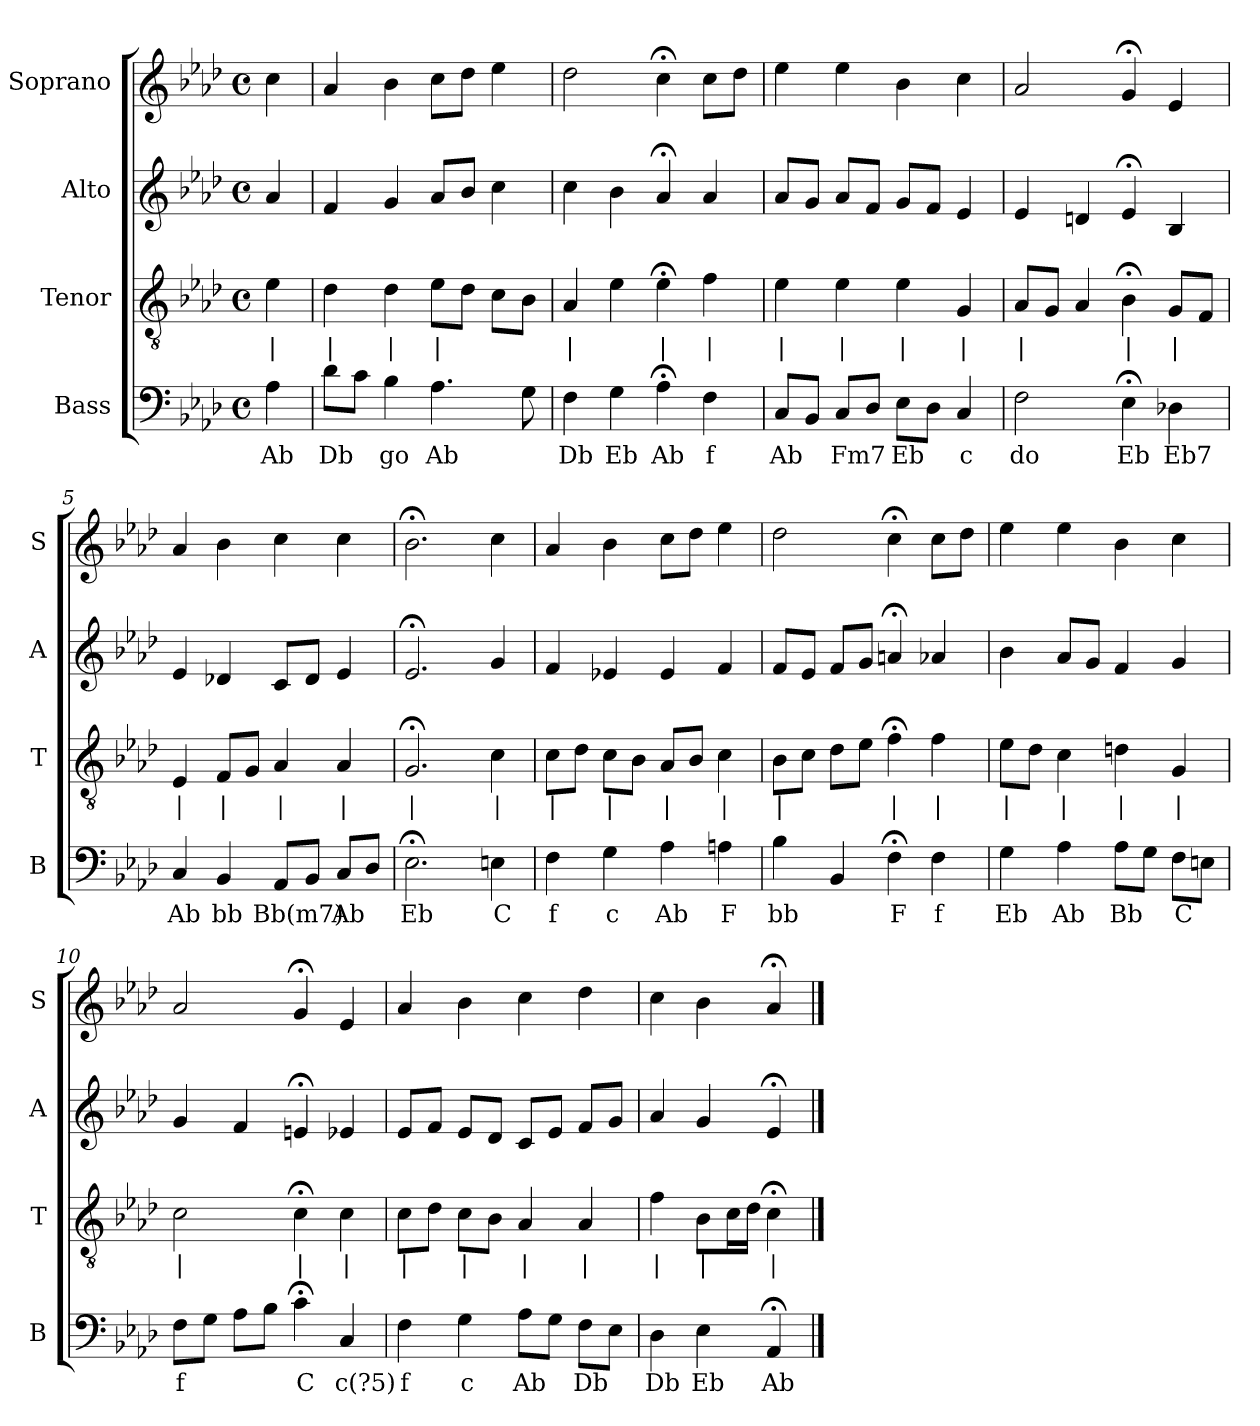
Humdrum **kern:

**kern	**text	**kern	**text	**kern	**kern
*part4	*part4	*part3	*part3	*part2	*part1
*staff4	*staff4	*staff3	*staff3	*staff2	*staff1
*I"Bass	*	*I"Tenor	*	*I"Alto	*I"Soprano
*I'B	*	*I'T	*	*I'A	*I'S
*clefF4	*	*clefGv2	*	*clefG2	*clefG2
*k[b-e-a-d-]	*	*k[b-e-a-d-]	*	*k[b-e-a-d-]	*k[b-e-a-d-]
*A-:	*	*A-:	*	*A-:	*A-:
*M4/4	*	*M4/4	*	*M4/4	*M4/4
*met(c)	*	*met(c)	*	*met(c)	*met(c)
*MM100	*	*MM100	*	*MM100	*MM100
=	=	=	=	=	=
4A-	Ab	4e-	|	4a-	4cc
=1	=1	=1	=1	=1	=1
8d-L	Db	4d-	|	4f	4a-
8cJ	.	.	.	.	.
4B-	go	4d-	|	4g	4b-
4.A-	Ab	8e-L	|	8a-L	8ccL
.	.	8d-J	.	8b-J	8dd-J
.	.	8cL	.	4cc	4ee-
8G	.	8B-J	.	.	.
=2	=2	=2	=2	=2	=2
4F	Db	4A-	|	4cc	2dd-
4G	Eb	4e-	.	4b-	.
4A-;<	Ab	4e-;<	|	4a-;<	4cc;<
4F	f	4f	|	4a-	8ccL
.	.	.	.	.	8dd-J
=3	=3	=3	=3	=3	=3
8CL	Ab	4e-	|	8a-L	4ee-
8BB-J	.	.	.	8gJ	.
8CL	Fm7	4e-	|	8a-L	4ee-
8D-J	.	.	.	8fJ	.
8E-L	Eb	4e-	|	8gL	4b-
8D-J	.	.	.	8fJ	.
4C	c	4G	|	4e-	4cc
=4	=4	=4	=4	=4	=4
2F	do	8A-L	|	4e-	2a-
.	.	8GJ	.	.	.
.	.	4A-	.	4dn	.
4E-;<	Eb	4B-;<	|	4e-;<	4g;<
4D-X	Eb7	8GL	|	4B-	4e-
.	.	8FJ	.	.	.
=5	=5	=5	=5	=5	=5
4C	Ab	4E-	|	4e-	4a-
4BB-	bb	8FL	|	4d-X	4b-
.	.	8GJ	.	.	.
8AA-L	Bb(m7)	4A-	|	8cL	4cc
8BB-J	.	.	.	8d-J	.
8CL	Ab	4A-	|	4e-	4cc
8D-J	.	.	.	.	.
=6	=6	=6	=6	=6	=6
2.E-;<	Eb	2.G;<	|	2.e-;<	2.b-;<
4En	C	4c	|	4g	4cc
=7	=7	=7	=7	=7	=7
4F	f	8cL	|	4f	4a-
.	.	8d-J	.	.	.
4G	c	8cL	|	4e-X	4b-
.	.	8B-J	.	.	.
4A-	Ab	8A-L	|	4e-	8ccL
.	.	8B-J	.	.	8dd-J
4An	F	4c	|	4f	4ee-
=8	=8	=8	=8	=8	=8
4B-	bb	8B-L	|	8fL	2dd-
.	.	8cJ	.	8e-J	.
4BB-	.	8d-L	.	8fL	.
.	.	8e-J	.	8gJ	.
4F;<	F	4f;<	|	4an;<	4cc;<
4F	f	4f	|	4a-X	8ccL
.	.	.	.	.	8dd-J
=9	=9	=9	=9	=9	=9
4G	Eb	8e-L	|	4b-	4ee-
.	.	8d-J	.	.	.
4A-	Ab	4c	|	8a-L	4ee-
.	.	.	.	8gJ	.
8A-L	Bb	4dn	|	4f	4b-
8GJ	.	.	.	.	.
8FL	C	4G	|	4g	4cc
8EnJ	.	.	.	.	.
=10	=10	=10	=10	=10	=10
8FL	f	2c	|	4g	2a-
8GJ	.	.	.	.	.
8A-L	.	.	.	4f	.
8B-J	.	.	.	.	.
4c;<	C	4c;<	|	4en;<	4g;<
4C	c(?5)	4c	|	4e-X	4e-
=11	=11	=11	=11	=11	=11
4F	f	8cL	|	8e-L	4a-
.	.	8d-J	.	8fJ	.
4G	c	8cL	|	8e-L	4b-
.	.	8B-J	.	8d-J	.
8A-L	Ab	4A-	|	8cL	4cc
8GJ	.	.	.	8e-J	.
8FL	Db	4A-	|	8fL	4dd-
8E-J	.	.	.	8gJ	.
=12	=12	=12	=12	=12	=12
4D-	Db	4f	|	4a-	4cc
4E-	Eb	8B-L	|	4g	4b-
.	.	16cL	.	.	.
.	.	16d-JJ	.	.	.
4AA-;<	Ab	4c;<	|	4e-;<	4a-;<
==	==	==	==	==	==
*-	*-	*-	*-	*-	*-
